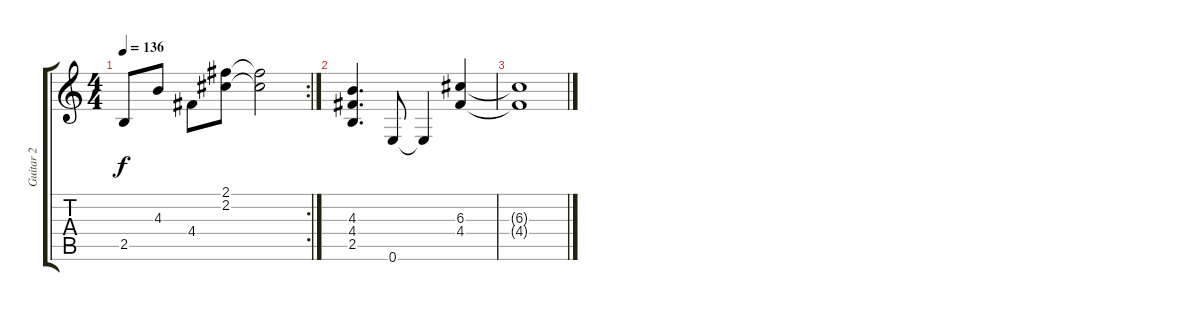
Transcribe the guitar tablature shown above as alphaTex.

\track ("Guitar 2" "Guitar 2") {instrument overdrivenguitar}
\staff {score tabs}
\tuning (E4 B3 G3 D3 A2 E2) {hide}
\rc 2
\ts (4 4)
\tempo 136
\clef g2
\ks c
2.5.8{dy f} 4.3.8 4.4.8 (2.1 2.2).8 (2.1{t} 2.2{t}).2 |
(4.3 4.4 2.5).4{d} 0.6.8 0.6{t}.4 (6.3 4.4).4 |
(6.3{t} 4.4{t}).1
